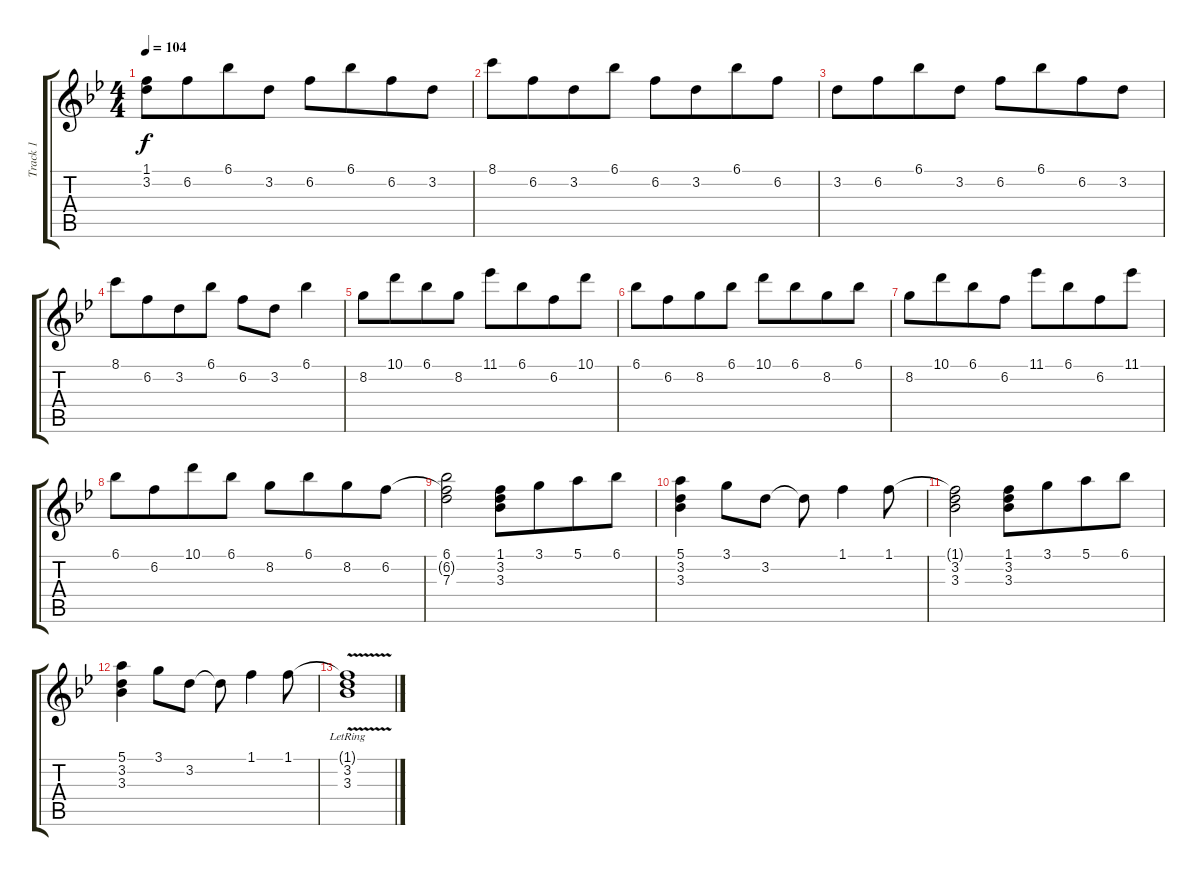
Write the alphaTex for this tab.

\track ("Track 1" "Track 1") {instrument acousticguitarnylon}
\staff {score tabs}
\tuning (E4 B3 G3 D3 A2 E2) {hide}
\ts (4 4)
\tempo 104
\clef g2
\ks bb
(1.1{t} 3.2{t}).8{dy f} 6.2.8{beam merge} 6.1.8 3.2.8 6.2.8 6.1.8{beam merge} 6.2.8 3.2.8 |
8.1.8 6.2.8{beam merge} 3.2.8 6.1.8 6.2.8 3.2.8{beam merge} 6.1.8 6.2.8 |
3.2.8 6.2.8{beam merge} 6.1.8 3.2.8 6.2.8 6.1.8{beam merge} 6.2.8 3.2.8 |
8.1.8 6.2.8{beam merge} 3.2.8 6.1.8 6.2.8 3.2.8 6.1.4 |
8.2.8 10.1.8{beam merge} 6.1.8 8.2.8 11.1.8 6.1.8{beam merge} 6.2.8 10.1.8 |
6.1.8 6.2.8{beam merge} 8.2.8 6.1.8 10.1.8 6.1.8{beam merge} 8.2.8 6.1.8 |
8.2.8 10.1.8{beam merge} 6.1.8 6.2.8 11.1.8 6.1.8{beam merge} 6.2.8 11.1.8 |
6.1.8 6.2.8{beam merge} 10.1.8 6.1.8 8.2.8 6.1.8{beam merge} 8.2.8 6.2.8 |
(6.1 6.2{t} 7.3).2 (1.1 3.2 3.3).8 3.1.8{beam merge} 5.1.8 6.1.8 |
(5.1 3.2 3.3).4 3.1.8 3.2.8 3.2{t}.8 1.1.4 1.1.8 |
(1.1{t} 3.2 3.3).2 (1.1 3.2 3.3).8 3.1.8{beam merge} 5.1.8 6.1.8 |
(5.1 3.2 3.3).4 3.1.8 3.2.8 3.2{t}.8 1.1.4 1.1.8 |
(1.1{v t} 3.2{v lr} 3.3{v}).1
